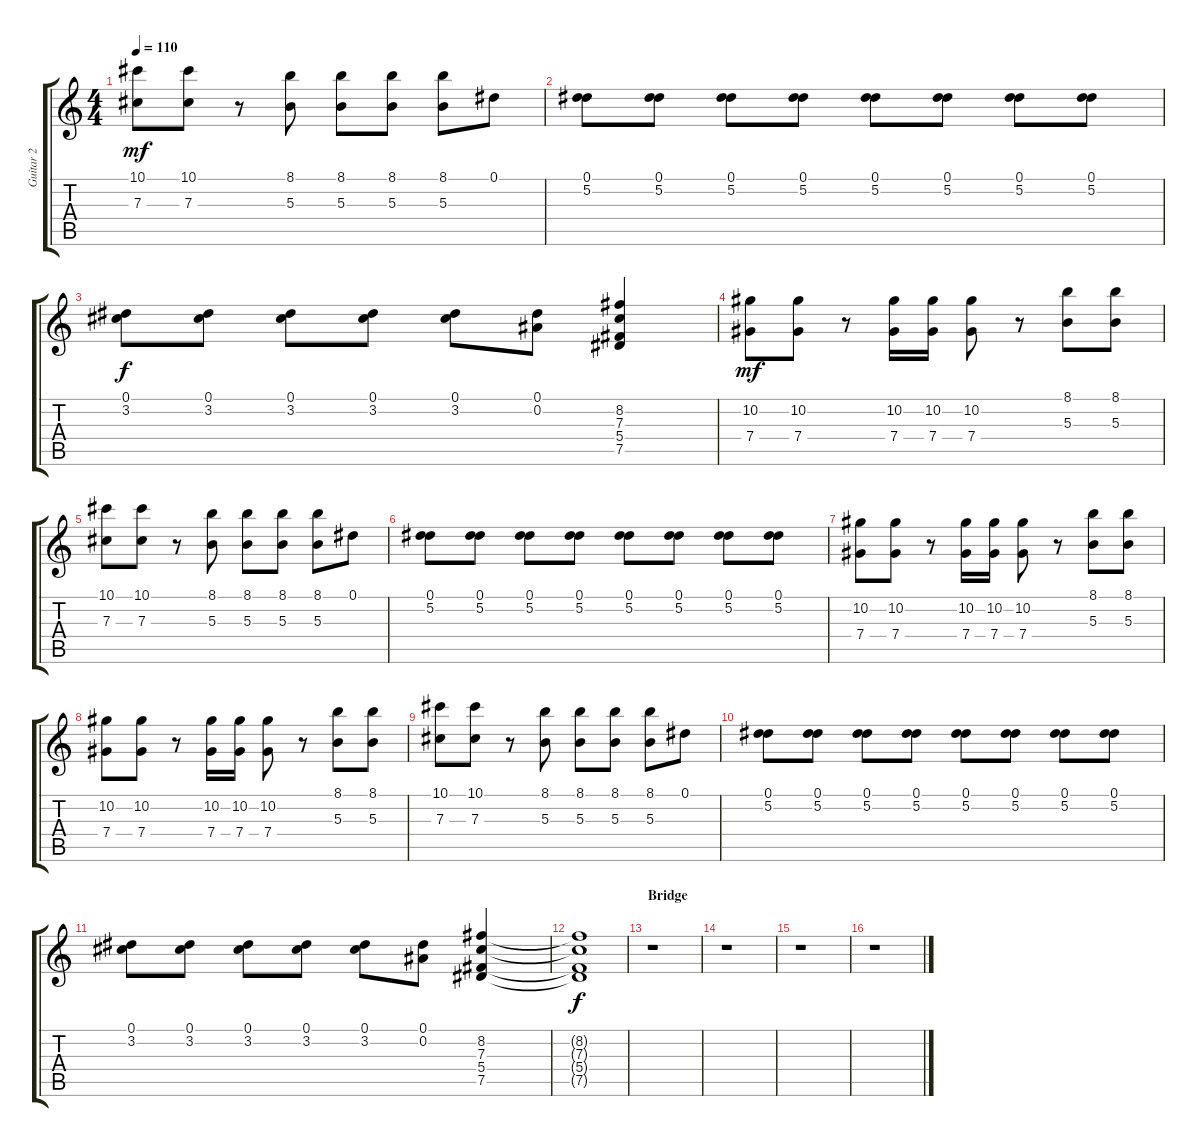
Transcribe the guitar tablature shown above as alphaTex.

\track ("Guitar 2" "Guitar 2") {instrument distortionguitar}
\staff {score tabs}
\tuning (Eb4 Bb3 Gb3 Db3 Ab2 Db2) {hide}
\ts (4 4)
\tempo 110
\clef g2
\ks c
(10.1 7.3).8{dy mf} (10.1 7.3).8 r.8 (8.1 5.3).8 (8.1 5.3).8 (8.1 5.3).8 (8.1 5.3).8 0.1.8 |
(0.1 5.2).8 (0.1 5.2).8 (0.1 5.2).8 (0.1 5.2).8 (0.1 5.2).8 (0.1 5.2).8 (0.1 5.2).8 (0.1 5.2).8 |
(0.1 3.2).8{dy f} (0.1 3.2).8 (0.1 3.2).8 (0.1 3.2).8 (0.1 3.2).8 (0.1 0.2).8 (8.2 7.3 5.4 7.5).4 |
(10.2 7.4).8{dy mf} (10.2 7.4).8 r.8 (10.2 7.4).16 (10.2 7.4).16 (10.2 7.4).8 r.8 (8.1 5.3).8 (8.1 5.3).8 |
(10.1 7.3).8 (10.1 7.3).8 r.8 (8.1 5.3).8 (8.1 5.3).8 (8.1 5.3).8 (8.1 5.3).8 0.1.8 |
(0.1 5.2).8 (0.1 5.2).8 (0.1 5.2).8 (0.1 5.2).8 (0.1 5.2).8 (0.1 5.2).8 (0.1 5.2).8 (0.1 5.2).8 |
(10.2 7.4).8 (10.2 7.4).8 r.8 (10.2 7.4).16 (10.2 7.4).16 (10.2 7.4).8 r.8 (8.1 5.3).8 (8.1 5.3).8 |
(10.2 7.4).8 (10.2 7.4).8 r.8 (10.2 7.4).16 (10.2 7.4).16 (10.2 7.4).8 r.8 (8.1 5.3).8 (8.1 5.3).8 |
(10.1 7.3).8 (10.1 7.3).8 r.8 (8.1 5.3).8 (8.1 5.3).8 (8.1 5.3).8 (8.1 5.3).8 0.1.8 |
(0.1 5.2).8 (0.1 5.2).8 (0.1 5.2).8 (0.1 5.2).8 (0.1 5.2).8 (0.1 5.2).8 (0.1 5.2).8 (0.1 5.2).8 |
(0.1 3.2).8 (0.1 3.2).8 (0.1 3.2).8 (0.1 3.2).8 (0.1 3.2).8 (0.1 0.2).8 (8.2 7.3 5.4 7.5).4 |
(8.2{t} 7.3{t} 5.4{t} 7.5{t}).1{dy f} |
\section ("" "Bridge")
r.1 |
r.1 |
r.1 |
r.1
